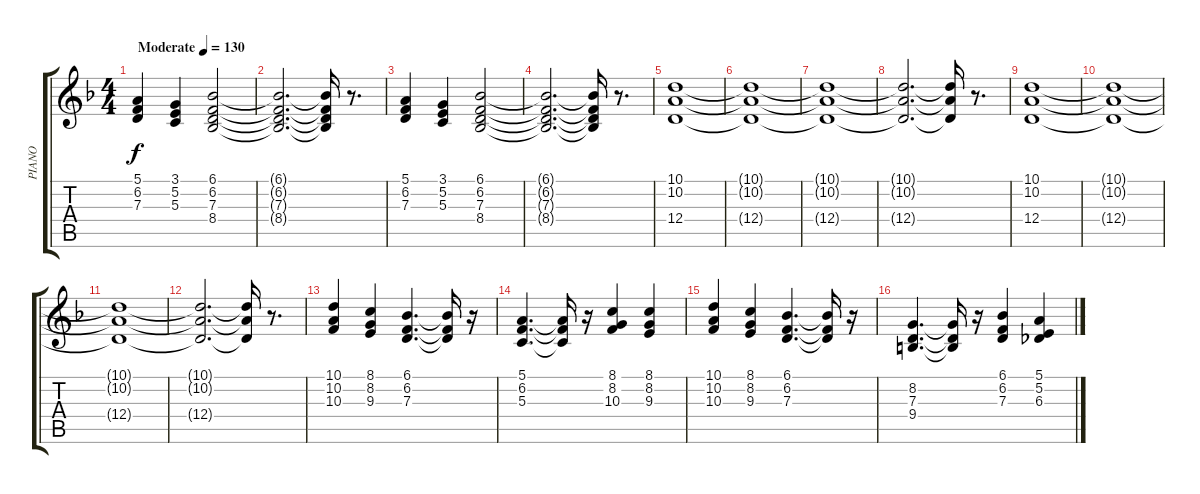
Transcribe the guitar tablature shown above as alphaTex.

\track ("PIANO" "PIANO") {instrument electricgrandpiano}
\staff {score tabs}
\tuning (E4 B3 G3 D3 A2 E2) {hide}
\ts (4 4)
\tempo (130 "Moderate")
\clef g2
\ks dminor
(5.1 6.2 7.3).4{dy f instrument electricgrandpiano} (3.1 5.2 5.3).4 (6.1 6.2 7.3 8.4).2 |
(6.1{t} 6.2{t} 7.3{t} 8.4{t}).2{d} (6.1{t} 6.2{t} 7.3{t} 8.4{t}).16 r.8{d} |
(5.1 6.2 7.3).4 (3.1 5.2 5.3).4 (6.1 6.2 7.3 8.4).2 |
(6.1{t} 6.2{t} 7.3{t} 8.4{t}).2{d} (6.1{t} 6.2{t} 7.3{t} 8.4{t}).16 r.8{d} |
(10.1 10.2 12.4).1 |
(10.1{t} 10.2{t} 12.4{t}).1 |
(10.1{t} 10.2{t} 12.4{t}).1 |
(10.1{t} 10.2{t} 12.4{t}).2{d} (10.1{t} 10.2{t} 12.4{t}).16 r.8{d} |
(10.1 10.2 12.4).1 |
(10.1{t} 10.2{t} 12.4{t}).1 |
(10.1{t} 10.2{t} 12.4{t}).1 |
(10.1{t} 10.2{t} 12.4{t}).2{d} (10.1{t} 10.2{t} 12.4{t}).16 r.8{d} |
(10.1 10.2 10.3).4 (8.1 8.2 9.3).4 (6.1 6.2 7.3).4{d} (6.1{t} 6.2{t} 7.3{t}).16 r.16 |
(5.1 6.2 5.3).4{d} (5.1{t} 6.2{t} 5.3{t}).16 r.16 (8.1 8.2 10.3).4 (8.1 8.2 9.3).4 |
(10.1 10.2 10.3).4 (8.1 8.2 9.3).4 (6.1 6.2 7.3).4{d} (6.1{t} 6.2{t} 7.3{t}).16 r.16 |
(8.2 7.3 9.4).4{d} (8.2{t} 7.3{t} 9.4{t}).16 r.16 (6.1 6.2 7.3).4 (5.1 5.2 6.3).4
